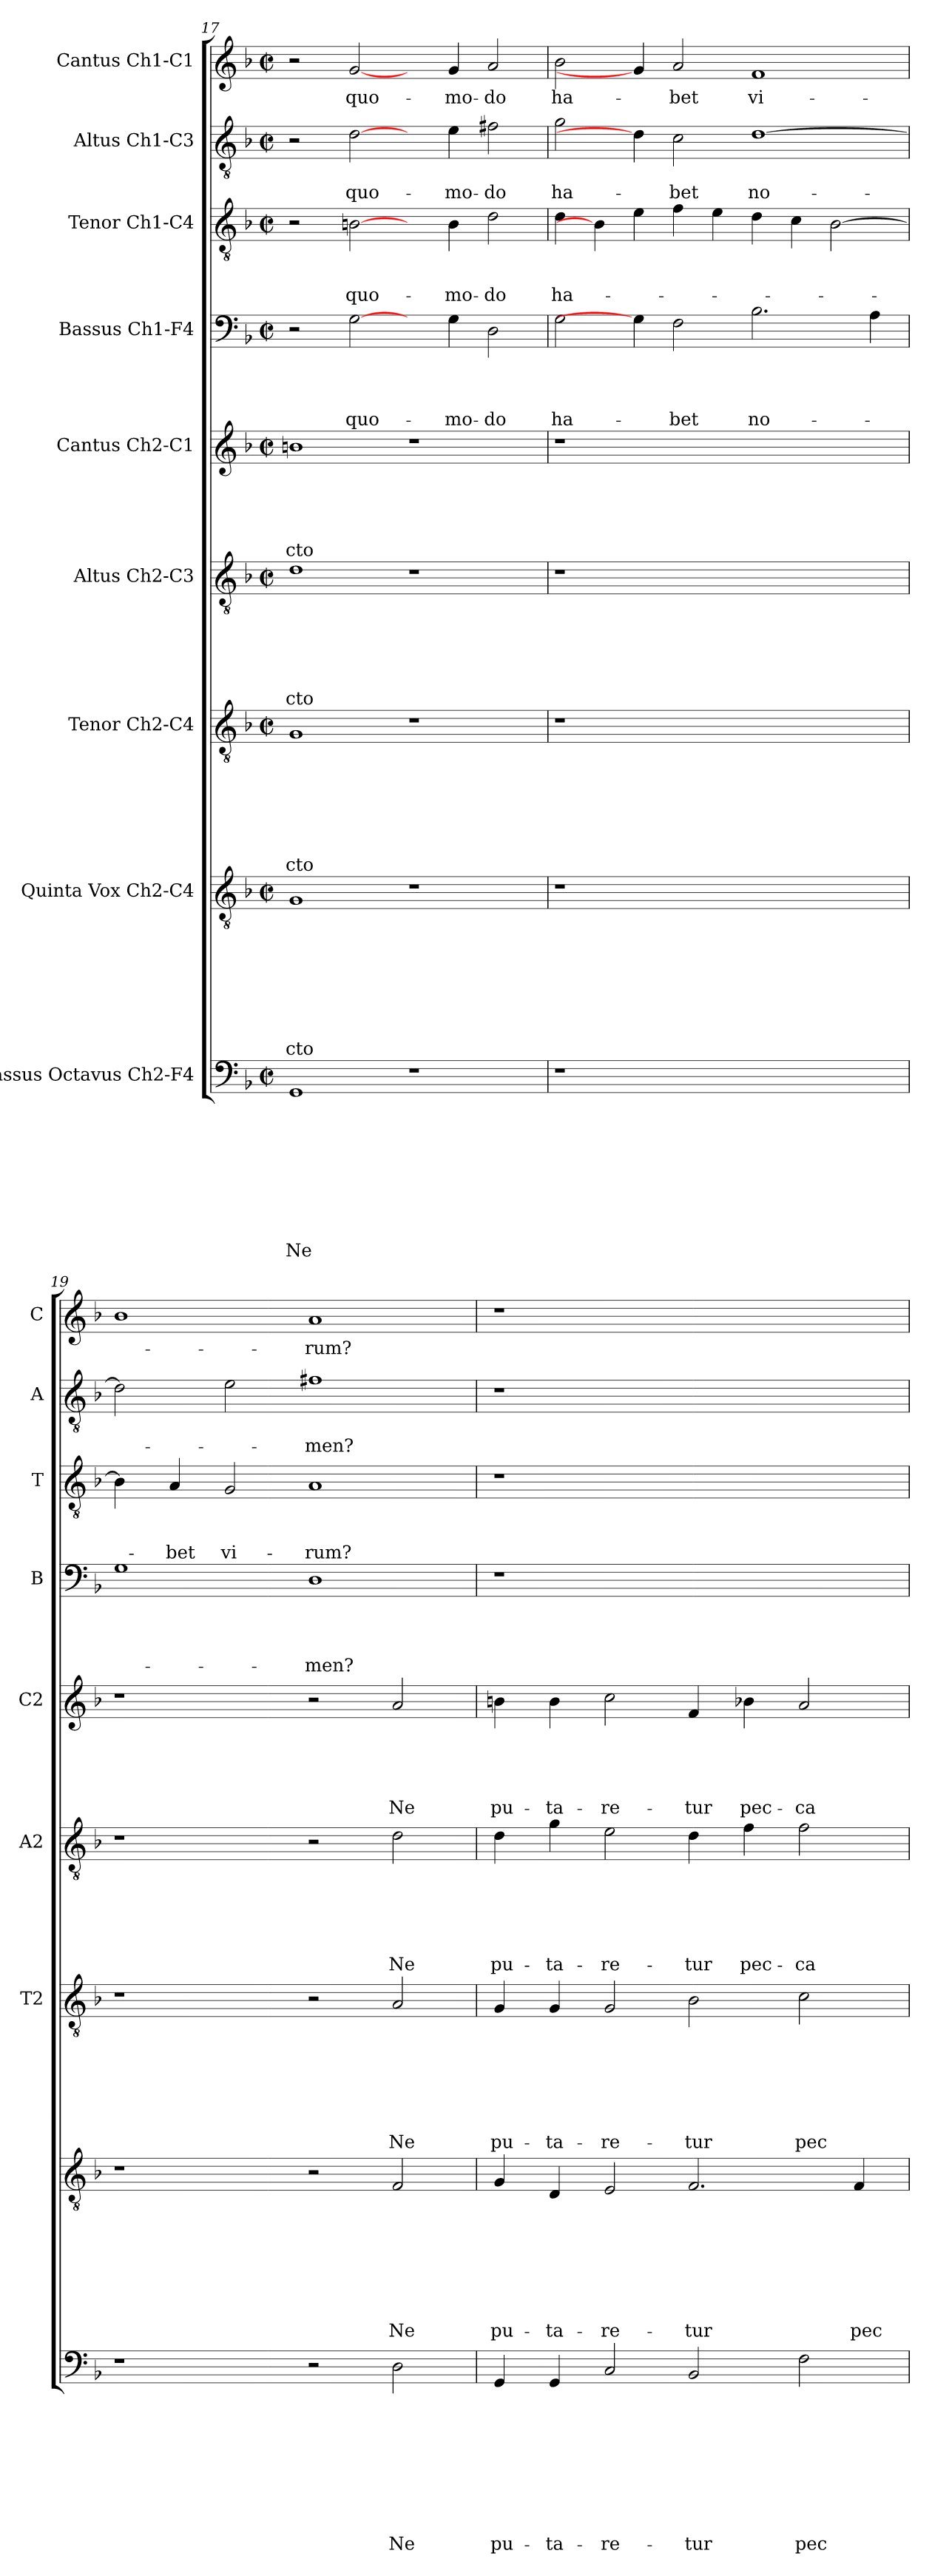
**kern	**text	**text	**text	**text	**text	**text	**text	**text	**text	**kern	**text	**text	**text	**text	**text	**text	**text	**text	**kern	**text	**text	**text	**text	**text	**text	**text	**kern	**text	**text	**text	**text	**text	**text	**kern	**text	**text	**text	**text	**text	**kern	**text	**text	**text	**text	**kern	**text	**text	**text	**kern	**text	**text	**kern	**text
*part9	*part9	*part9	*part9	*part9	*part9	*part9	*part9	*part9	*part9	*part8	*part8	*part8	*part8	*part8	*part8	*part8	*part8	*part8	*part7	*part7	*part7	*part7	*part7	*part7	*part7	*part7	*part6	*part6	*part6	*part6	*part6	*part6	*part6	*part5	*part5	*part5	*part5	*part5	*part5	*part4	*part4	*part4	*part4	*part4	*part3	*part3	*part3	*part3	*part2	*part2	*part2	*part1	*part1
*staff9	*staff9	*staff9	*staff9	*staff9	*staff9	*staff9	*staff9	*staff9	*staff9	*staff8	*staff8	*staff8	*staff8	*staff8	*staff8	*staff8	*staff8	*staff8	*staff7	*staff7	*staff7	*staff7	*staff7	*staff7	*staff7	*staff7	*staff6	*staff6	*staff6	*staff6	*staff6	*staff6	*staff6	*staff5	*staff5	*staff5	*staff5	*staff5	*staff5	*staff4	*staff4	*staff4	*staff4	*staff4	*staff3	*staff3	*staff3	*staff3	*staff2	*staff2	*staff2	*staff1	*staff1
*I"Bassus Octavus Ch2-F4	*	*	*	*	*	*	*	*	*	*I"Quinta Vox Ch2-C4	*	*	*	*	*	*	*	*	*I"Tenor Ch2-C4	*	*	*	*	*	*	*	*I"Altus Ch2-C3	*	*	*	*	*	*	*I"Cantus Ch2-C1	*	*	*	*	*	*I"Bassus Ch1-F4	*	*	*	*	*I"Tenor Ch1-C4	*	*	*	*I"Altus Ch1-C3	*	*	*I"Cantus Ch1-C1	*
*	*	*	*	*	*	*	*	*	*	*	*	*	*	*	*	*	*	*	*I'T2	*	*	*	*	*	*	*	*I'A2	*	*	*	*	*	*	*I'C2	*	*	*	*	*	*I'B	*	*	*	*	*I'T	*	*	*	*I'A	*	*	*I'C	*
*clefF4	*	*	*	*	*	*	*	*	*	*clefGv2	*	*	*	*	*	*	*	*	*clefGv2	*	*	*	*	*	*	*	*clefGv2	*	*	*	*	*	*	*clefG2	*	*	*	*	*	*clefF4	*	*	*	*	*clefGv2	*	*	*	*clefGv2	*	*	*clefG2	*
*k[b-]	*	*	*	*	*	*	*	*	*	*k[b-]	*	*	*	*	*	*	*	*	*k[b-]	*	*	*	*	*	*	*	*k[b-]	*	*	*	*	*	*	*k[b-]	*	*	*	*	*	*k[b-]	*	*	*	*	*k[b-]	*	*	*	*k[b-]	*	*	*k[b-]	*
*F:	*	*	*	*	*	*	*	*	*	*F:	*	*	*	*	*	*	*	*	*F:	*	*	*	*	*	*	*	*F:	*	*	*	*	*	*	*F:	*	*	*	*	*	*F:	*	*	*	*	*F:	*	*	*	*F:	*	*	*F:	*
*M2/2	*	*	*	*	*	*	*	*	*	*M2/2	*	*	*	*	*	*	*	*	*M2/2	*	*	*	*	*	*	*	*M2/2	*	*	*	*	*	*	*M2/2	*	*	*	*	*	*M2/2	*	*	*	*	*M2/2	*	*	*	*M2/2	*	*	*M2/2	*
*met(c|)	*	*	*	*	*	*	*	*	*	*met(c|)	*	*	*	*	*	*	*	*	*met(c|)	*	*	*	*	*	*	*	*met(c|)	*	*	*	*	*	*	*met(c|)	*	*	*	*	*	*met(c|)	*	*	*	*	*met(c|)	*	*	*	*met(c|)	*	*	*met(c|)	*
=17	=17	=17	=17	=17	=17	=17	=17	=17	=17	=17	=17	=17	=17	=17	=17	=17	=17	=17	=17	=17	=17	=17	=17	=17	=17	=17	=17	=17	=17	=17	=17	=17	=17	=17	=17	=17	=17	=17	=17	=17	=17	=17	=17	=17	=17	=17	=17	=17	=17	=17	=17	=17	=17
!	!	!	!	!	!	!	!	!	!LO:LY:b	!	!	!	!	!	!	!	!	!LO:LY:b	!	!	!	!	!	!	!	!LO:LY:b	!	!	!	!	!	!	!LO:LY:b	!	!	!	!	!	!LO:LY:b	!	!	!	!	!	!	!	!	!	!	!	!	!	!
1GG	.	.	.	.	.	.	.	.	Ne	1G	.	.	.	.	.	.	.	-cto	1G	.	.	.	.	.	.	-cto	1d	.	.	.	.	.	-cto	1bn	.	.	.	.	-cto	2r	.	.	.	.	2r	.	.	.	2r	.	.	2r	.
!	!	!	!	!	!	!	!	!	!	!	!	!	!	!	!	!	!	!	!	!	!	!	!	!	!	!	!	!	!	!	!	!	!	!	!	!	!	!	!	!	!	!	!	!LO:LY:b	!	!	!	!LO:LY:b	!	!	!LO:LY:b	!	!LO:LY:b
.	.	.	.	.	.	.	.	.	.	.	.	.	.	.	.	.	.	.	.	.	.	.	.	.	.	.	.	.	.	.	.	.	.	.	.	.	.	.	.	[2G\	.	.	.	quo-	[2Bn\	.	.	quo-	[2d\	.	quo-	[2g/	quo-
1r	.	.	.	.	.	.	.	.	.	1r	.	.	.	.	.	.	.	.	1r	.	.	.	.	.	.	.	1r	.	.	.	.	.	.	1r	.	.	.	.	.	4ryy	.	.	.	.	4ryy	.	.	.	4ryy	.	.	4ryy	.
!	!	!	!	!	!	!	!	!	!	!	!	!	!	!	!	!	!	!	!	!	!	!	!	!	!	!	!	!	!	!	!	!	!	!	!	!	!	!	!	!	!	!	!	!LO:LY:b	!	!	!	!LO:LY:b	!	!	!LO:LY:b	!	!LO:LY:b
.	.	.	.	.	.	.	.	.	.	.	.	.	.	.	.	.	.	.	.	.	.	.	.	.	.	.	.	.	.	.	.	.	.	.	.	.	.	.	.	4G\	.	.	.	-mo-	4B\	.	.	-mo-	4e\	.	-mo-	4g/	-mo-
!	!	!	!	!	!	!	!	!	!	!	!	!	!	!	!	!	!	!	!	!	!	!	!	!	!	!	!	!	!	!	!	!	!	!	!	!	!	!	!	!	!	!	!	!LO:LY:b	!	!	!	!LO:LY:b	!	!	!LO:LY:b	!	!LO:LY:b
.	.	.	.	.	.	.	.	.	.	.	.	.	.	.	.	.	.	.	.	.	.	.	.	.	.	.	.	.	.	.	.	.	.	.	.	.	.	.	.	2D\	.	.	.	-do	2d\	.	.	-do	2f#X\	.	-do	2a/	-do
=18	=18	=18	=18	=18	=18	=18	=18	=18	=18	=18	=18	=18	=18	=18	=18	=18	=18	=18	=18	=18	=18	=18	=18	=18	=18	=18	=18	=18	=18	=18	=18	=18	=18	=18	=18	=18	=18	=18	=18	=18	=18	=18	=18	=18	=18	=18	=18	=18	=18	=18	=18	=18	=18
!	!	!	!	!	!	!	!	!	!	!	!	!	!	!	!	!	!	!	!	!	!	!	!	!	!	!	!	!	!	!	!	!	!	!	!	!	!	!	!	!	!	!	!	!LO:LY:b	!	!	!	!LO:LY:b	!	!	!LO:LY:b	!	!LO:LY:b
1r	.	.	.	.	.	.	.	.	.	1r	.	.	.	.	.	.	.	.	1r	.	.	.	.	.	.	.	1r	.	.	.	.	.	.	1r	.	.	.	.	.	2G\	.	.	.	ha-	4d\	.	.	ha-	2g\	.	ha-	2b-\	ha-
.	.	.	.	.	.	.	.	.	.	.	.	.	.	.	.	.	.	.	.	.	.	.	.	.	.	.	.	.	.	.	.	.	.	.	.	.	.	.	.	.	.	.	.	.	4B\]	.	.	.	.	.	.	.	.
.	.	.	.	.	.	.	.	.	.	.	.	.	.	.	.	.	.	.	.	.	.	.	.	.	.	.	.	.	.	.	.	.	.	.	.	.	.	.	.	4G\]	.	.	.	.	4e\	.	.	.	4d\]	.	.	4g/]	.
!	!	!	!	!	!	!	!	!	!	!	!	!	!	!	!	!	!	!	!	!	!	!	!	!	!	!	!	!	!	!	!	!	!	!	!	!	!	!	!	!	!	!	!	!LO:LY:b	!	!	!	!	!	!	!LO:LY:b	!	!LO:LY:b
.	.	.	.	.	.	.	.	.	.	.	.	.	.	.	.	.	.	.	.	.	.	.	.	.	.	.	.	.	.	.	.	.	.	.	.	.	.	.	.	2F\	.	.	.	-bet	4f\	.	.	.	2c\	.	-bet	2a/	-bet
1ryy	.	.	.	.	.	.	.	.	.	1ryy	.	.	.	.	.	.	.	.	1ryy	.	.	.	.	.	.	.	1ryy	.	.	.	.	.	.	1ryy	.	.	.	.	.	.	.	.	.	.	4e\	.	.	.	.	.	.	.	.
!	!	!	!	!	!	!	!	!	!	!	!	!	!	!	!	!	!	!	!	!	!	!	!	!	!	!	!	!	!	!	!	!	!	!	!	!	!	!	!	!	!	!	!	!LO:LY:b	!	!	!	!	!	!	!LO:LY:b	!	!LO:LY:b
.	.	.	.	.	.	.	.	.	.	.	.	.	.	.	.	.	.	.	.	.	.	.	.	.	.	.	.	.	.	.	.	.	.	.	.	.	.	.	.	2.B-\	.	.	.	no-	4d\	.	.	.	[1d	.	no-	1f	vi-
.	.	.	.	.	.	.	.	.	.	.	.	.	.	.	.	.	.	.	.	.	.	.	.	.	.	.	.	.	.	.	.	.	.	.	.	.	.	.	.	.	.	.	.	.	4c\	.	.	.	.	.	.	.	.
.	.	.	.	.	.	.	.	.	.	.	.	.	.	.	.	.	.	.	.	.	.	.	.	.	.	.	.	.	.	.	.	.	.	.	.	.	.	.	.	.	.	.	.	.	[2B-\	.	.	.	.	.	.	.	.
4ryy	.	.	.	.	.	.	.	.	.	4ryy	.	.	.	.	.	.	.	.	4ryy	.	.	.	.	.	.	.	4ryy	.	.	.	.	.	.	4ryy	.	.	.	.	.	4A\	.	.	.	.	.	.	.	.	.	.	.	.	.
=19	=19	=19	=19	=19	=19	=19	=19	=19	=19	=19	=19	=19	=19	=19	=19	=19	=19	=19	=19	=19	=19	=19	=19	=19	=19	=19	=19	=19	=19	=19	=19	=19	=19	=19	=19	=19	=19	=19	=19	=19	=19	=19	=19	=19	=19	=19	=19	=19	=19	=19	=19	=19	=19
1r	.	.	.	.	.	.	.	.	.	1r	.	.	.	.	.	.	.	.	1r	.	.	.	.	.	.	.	1r	.	.	.	.	.	.	1r	.	.	.	.	.	1G	.	.	.	.	4B-\]	.	.	.	2d\]	.	.	1b-	.
!	!	!	!	!	!	!	!	!	!	!	!	!	!	!	!	!	!	!	!	!	!	!	!	!	!	!	!	!	!	!	!	!	!	!	!	!	!	!	!	!	!	!	!	!	!	!	!	!LO:LY:b	!	!	!	!	!
.	.	.	.	.	.	.	.	.	.	.	.	.	.	.	.	.	.	.	.	.	.	.	.	.	.	.	.	.	.	.	.	.	.	.	.	.	.	.	.	.	.	.	.	.	4A/	.	.	-bet	.	.	.	.	.
!	!	!	!	!	!	!	!	!	!	!	!	!	!	!	!	!	!	!	!	!	!	!	!	!	!	!	!	!	!	!	!	!	!	!	!	!	!	!	!	!	!	!	!	!	!	!	!	!LO:LY:b	!	!	!	!	!
.	.	.	.	.	.	.	.	.	.	.	.	.	.	.	.	.	.	.	.	.	.	.	.	.	.	.	.	.	.	.	.	.	.	.	.	.	.	.	.	.	.	.	.	.	2G/	.	.	vi-	2e\	.	.	.	.
!	!	!	!	!	!	!	!	!	!	!	!	!	!	!	!	!	!	!	!	!	!	!	!	!	!	!	!	!	!	!	!	!	!	!	!	!	!	!	!	!	!	!	!	!LO:LY:b	!	!	!	!LO:LY:b	!	!	!LO:LY:b	!	!LO:LY:b
2r	.	.	.	.	.	.	.	.	.	2r	.	.	.	.	.	.	.	.	2r	.	.	.	.	.	.	.	2r	.	.	.	.	.	.	2r	.	.	.	.	.	1D	.	.	.	-men?	1A	.	.	-rum?	1f#X	.	-men?	1a	-rum?
!	!	!	!	!	!	!	!	!	!LO:LY:b	!	!	!	!	!	!	!	!	!LO:LY:b	!	!	!	!	!	!	!	!LO:LY:b	!	!	!	!	!	!	!LO:LY:b	!	!	!	!	!	!LO:LY:b	!	!	!	!	!	!	!	!	!	!	!	!	!	!
2D\	.	.	.	.	.	.	.	.	Ne	2F/	.	.	.	.	.	.	.	Ne	2A/	.	.	.	.	.	.	Ne	2d\	.	.	.	.	.	Ne	2a/	.	.	.	.	Ne	.	.	.	.	.	.	.	.	.	.	.	.	.	.
=20	=20	=20	=20	=20	=20	=20	=20	=20	=20	=20	=20	=20	=20	=20	=20	=20	=20	=20	=20	=20	=20	=20	=20	=20	=20	=20	=20	=20	=20	=20	=20	=20	=20	=20	=20	=20	=20	=20	=20	=20	=20	=20	=20	=20	=20	=20	=20	=20	=20	=20	=20	=20	=20
!	!	!	!	!	!	!	!	!	!LO:LY:b	!	!	!	!	!	!	!	!	!LO:LY:b	!	!	!	!	!	!	!	!LO:LY:b	!	!	!	!	!	!	!LO:LY:b	!	!	!	!	!	!LO:LY:b	!	!	!	!	!	!	!	!	!	!	!	!	!	!
4GG/	.	.	.	.	.	.	.	.	pu-	4G/	.	.	.	.	.	.	.	pu-	4G/	.	.	.	.	.	.	pu-	4d\	.	.	.	.	.	pu-	4bn\	.	.	.	.	pu-	1r	.	.	.	.	1r	.	.	.	1r	.	.	1r	.
!	!	!	!	!	!	!	!	!	!LO:LY:b	!	!	!	!	!	!	!	!	!LO:LY:b	!	!	!	!	!	!	!	!LO:LY:b	!	!	!	!	!	!	!LO:LY:b	!	!	!	!	!	!LO:LY:b	!	!	!	!	!	!	!	!	!	!	!	!	!	!
4GG/	.	.	.	.	.	.	.	.	-ta-	4D/	.	.	.	.	.	.	.	-ta-	4G/	.	.	.	.	.	.	-ta-	4g\	.	.	.	.	.	-ta-	4b\	.	.	.	.	-ta-	.	.	.	.	.	.	.	.	.	.	.	.	.	.
!	!	!	!	!	!	!	!	!	!LO:LY:b	!	!	!	!	!	!	!	!	!LO:LY:b	!	!	!	!	!	!	!	!LO:LY:b	!	!	!	!	!	!	!LO:LY:b	!	!	!	!	!	!LO:LY:b	!	!	!	!	!	!	!	!	!	!	!	!	!	!
2C/	.	.	.	.	.	.	.	.	-re-	2E/	.	.	.	.	.	.	.	-re-	2G/	.	.	.	.	.	.	-re-	2e\	.	.	.	.	.	-re-	2cc\	.	.	.	.	-re-	.	.	.	.	.	.	.	.	.	.	.	.	.	.
!	!	!	!	!	!	!	!	!	!LO:LY:b	!	!	!	!	!	!	!	!	!LO:LY:b	!	!	!	!	!	!	!	!LO:LY:b	!	!	!	!	!	!	!LO:LY:b	!	!	!	!	!	!LO:LY:b	!	!	!	!	!	!	!	!	!	!	!	!	!	!
2BB-/	.	.	.	.	.	.	.	.	-tur	2.F/	.	.	.	.	.	.	.	-tur	2B-\	.	.	.	.	.	.	-tur	4d\	.	.	.	.	.	-tur	4f/	.	.	.	.	-tur	1ryy	.	.	.	.	1ryy	.	.	.	1ryy	.	.	1ryy	.
!	!	!	!	!	!	!	!	!	!	!	!	!	!	!	!	!	!	!	!	!	!	!	!	!	!	!	!	!	!	!	!	!	!LO:LY:b	!	!	!	!	!	!LO:LY:b	!	!	!	!	!	!	!	!	!	!	!	!	!	!
.	.	.	.	.	.	.	.	.	.	.	.	.	.	.	.	.	.	.	.	.	.	.	.	.	.	.	4f\	.	.	.	.	.	pec-	4b-X\	.	.	.	.	pec-	.	.	.	.	.	.	.	.	.	.	.	.	.	.
!	!	!	!	!	!	!	!	!	!LO:LY:b	!	!	!	!	!	!	!	!	!	!	!	!	!	!	!	!	!LO:LY:b	!	!	!	!	!	!	!LO:LY:b	!	!	!	!	!	!LO:LY:b	!	!	!	!	!	!	!	!	!	!	!	!	!	!
2F\	.	.	.	.	.	.	.	.	pec-	.	.	.	.	.	.	.	.	.	2c\	.	.	.	.	.	.	pec-	2f\	.	.	.	.	.	-ca-	2a/	.	.	.	.	-ca-	.	.	.	.	.	.	.	.	.	.	.	.	.	.
!	!	!	!	!	!	!	!	!	!	!	!	!	!	!	!	!	!	!LO:LY:b	!	!	!	!	!	!	!	!	!	!	!	!	!	!	!	!	!	!	!	!	!	!	!	!	!	!	!	!	!	!	!	!	!	!	!
.	.	.	.	.	.	.	.	.	.	4F/	.	.	.	.	.	.	.	pec-	.	.	.	.	.	.	.	.	.	.	.	.	.	.	.	.	.	.	.	.	.	.	.	.	.	.	.	.	.	.	.	.	.	.	.
=	=	=	=	=	=	=	=	=	=	=	=	=	=	=	=	=	=	=	=	=	=	=	=	=	=	=	=	=	=	=	=	=	=	=	=	=	=	=	=	=	=	=	=	=	=	=	=	=	=	=	=	=	=
*-	*-	*-	*-	*-	*-	*-	*-	*-	*-	*-	*-	*-	*-	*-	*-	*-	*-	*-	*-	*-	*-	*-	*-	*-	*-	*-	*-	*-	*-	*-	*-	*-	*-	*-	*-	*-	*-	*-	*-	*-	*-	*-	*-	*-	*-	*-	*-	*-	*-	*-	*-	*-	*-
